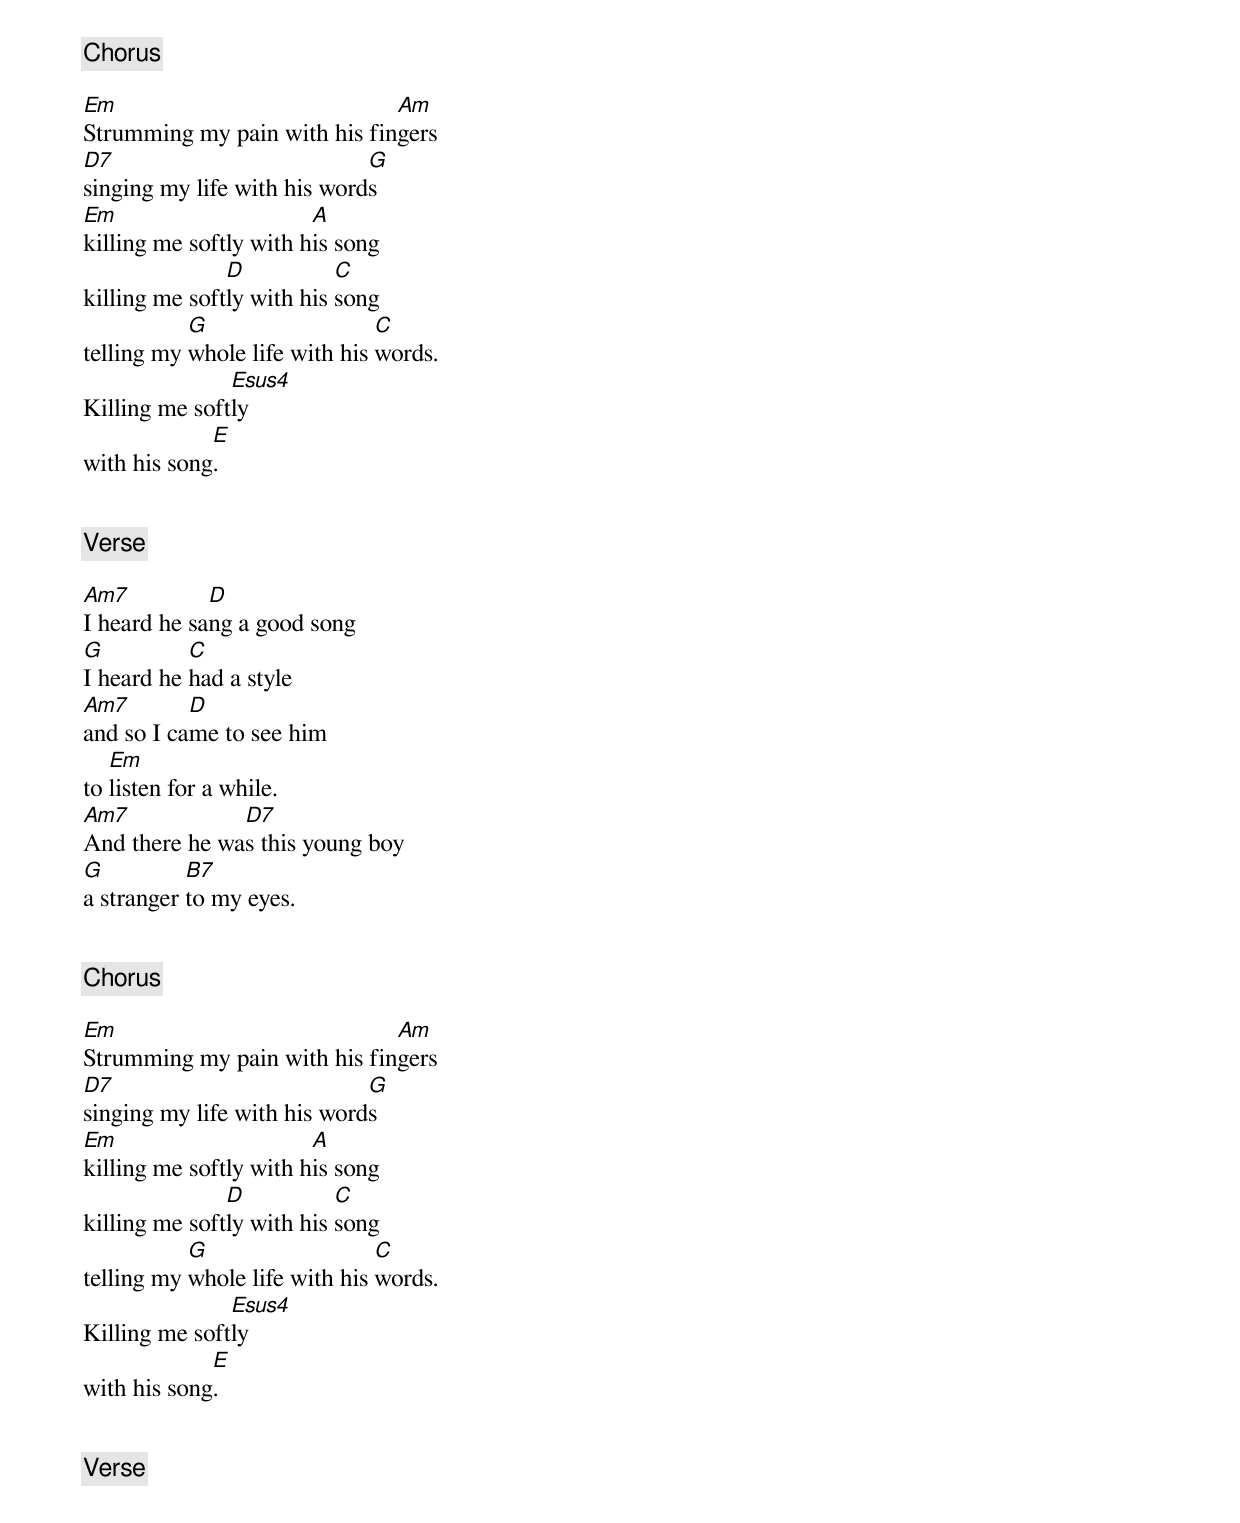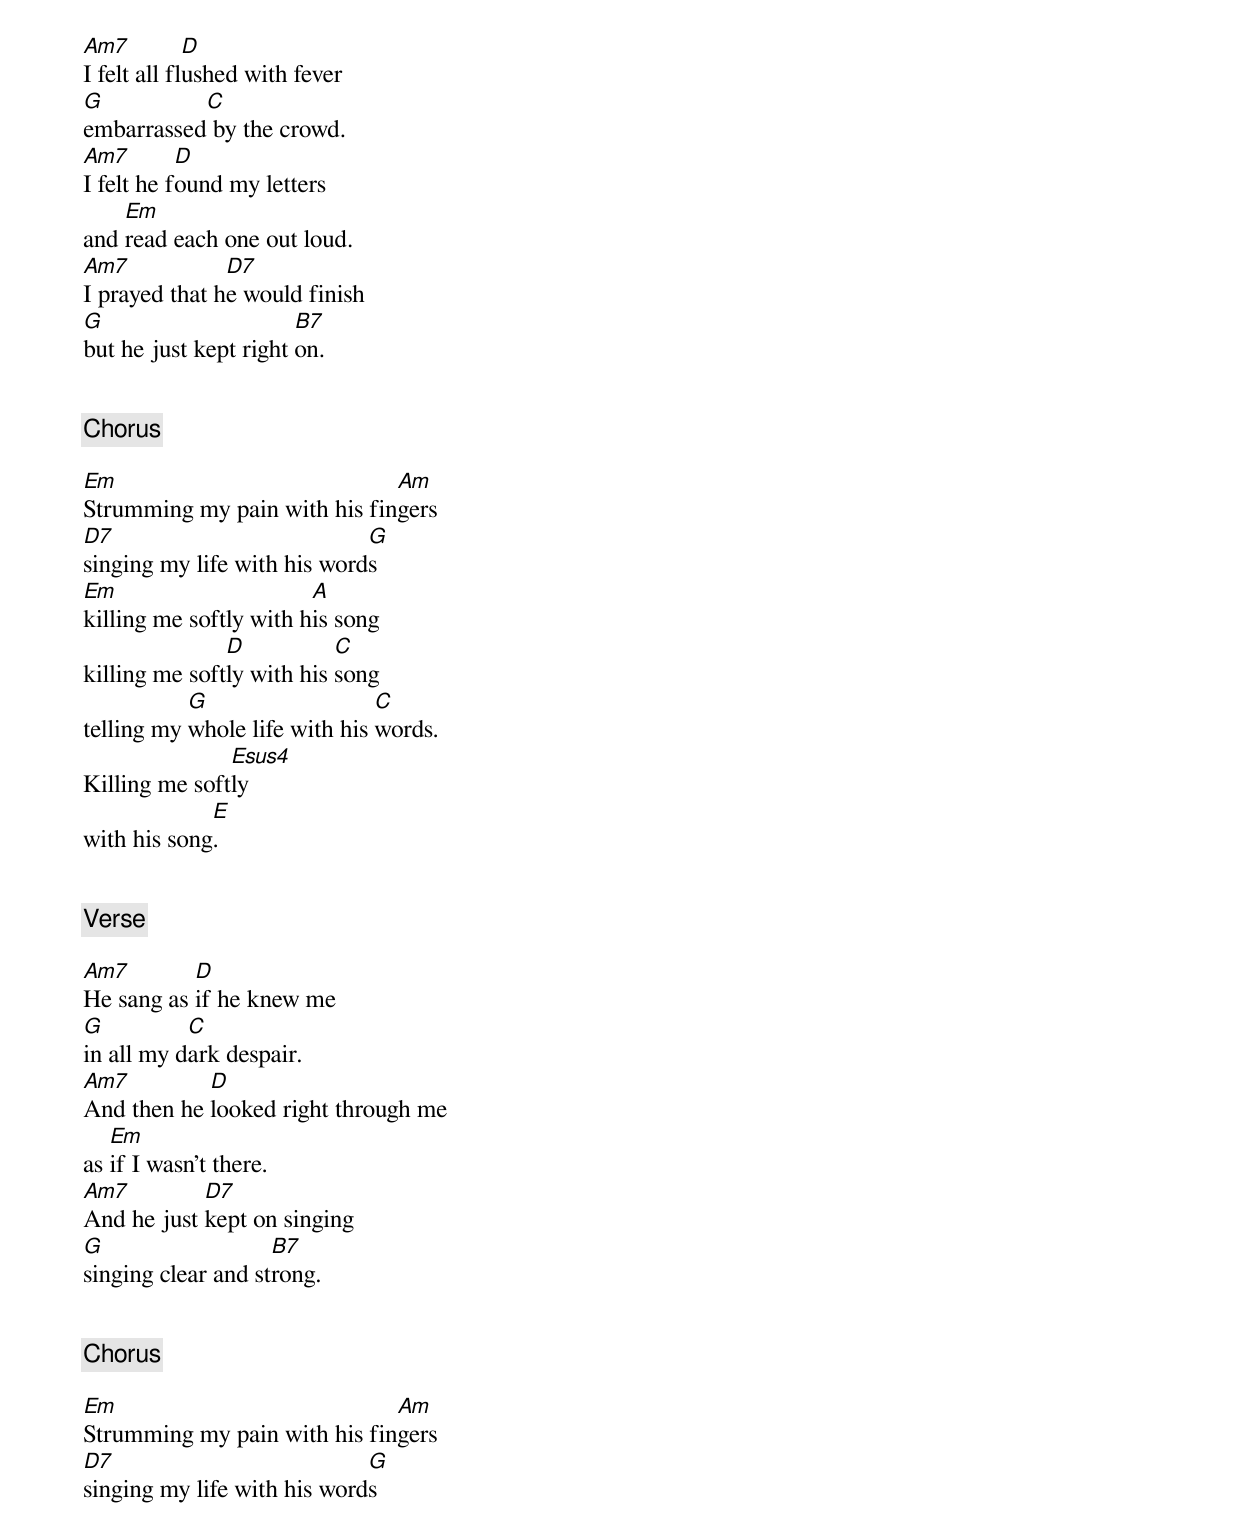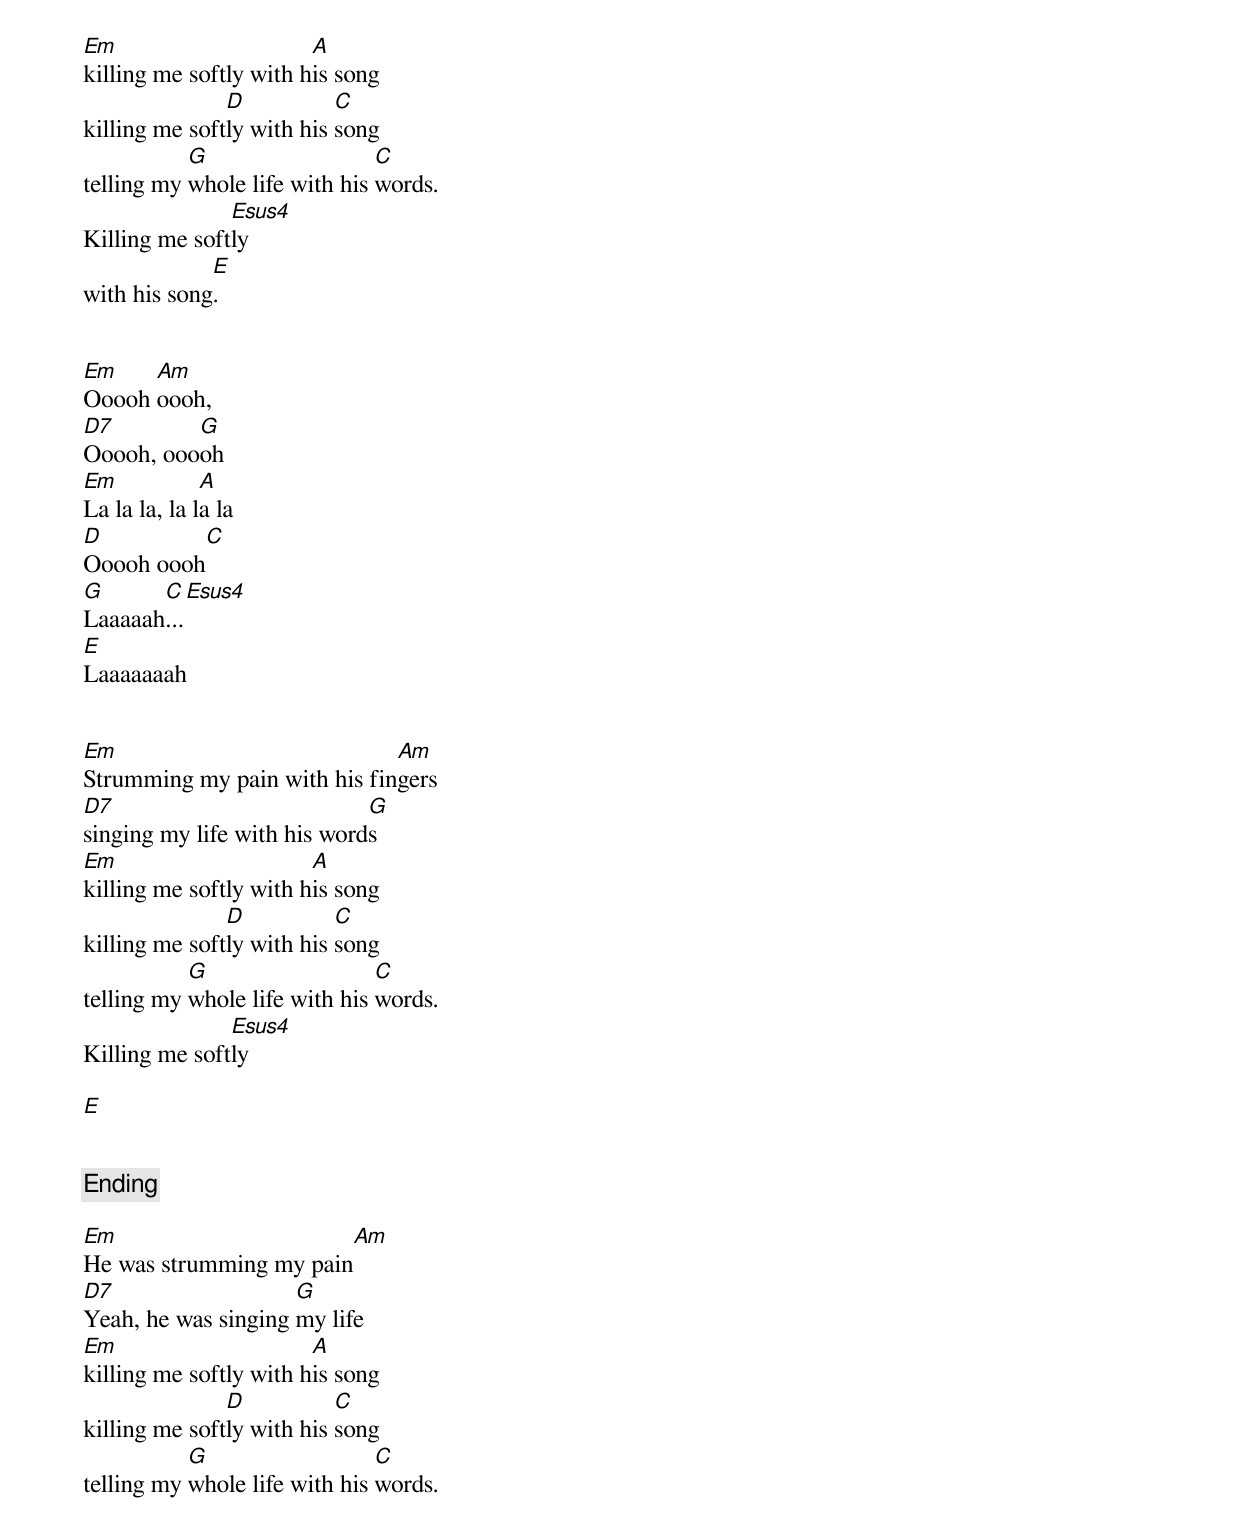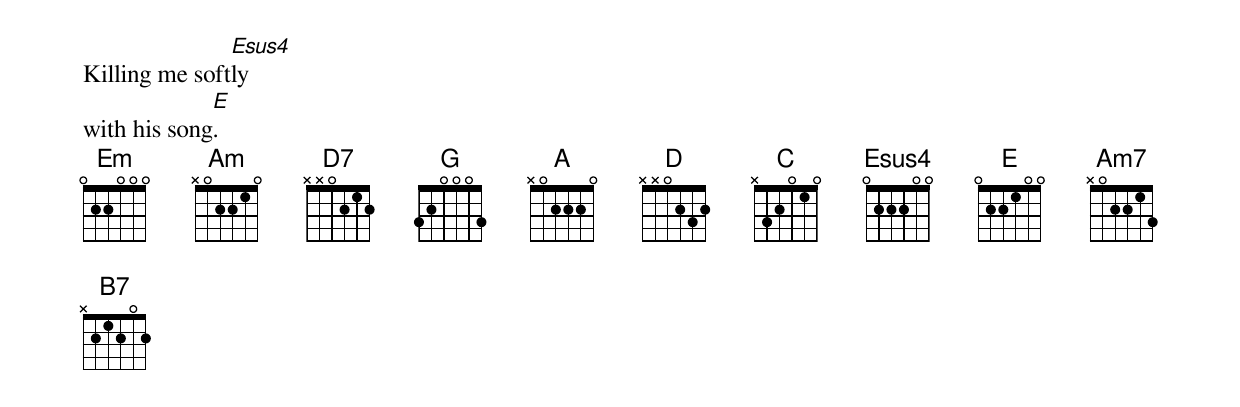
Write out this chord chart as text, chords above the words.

[Chorus]

Em                            Am
Strumming my pain with his fingers
D7                           G
singing my life with his words
Em                      A
killing me softly with his song
               D           C
killing me softly with his song
           G                   C
telling my whole life with his words.
               Esus4
Killing me softly
             E
with his song.


[Verse]

Am7          D
I heard he sang a good song
G          C
I heard he had a style
Am7        D
and so I came to see him
   Em
to listen for a while.
Am7            D7
And there he was this young boy
G          B7
a stranger to my eyes.


[Chorus]

Em                            Am
Strumming my pain with his fingers
D7                           G
singing my life with his words
Em                      A
killing me softly with his song
               D           C
killing me softly with his song
           G                   C
telling my whole life with his words.
               Esus4
Killing me softly
             E
with his song.


[Verse]

Am7          D
I felt all flushed with fever
G          C
embarrassed by the crowd.
Am7        D
I felt he found my letters
    Em
and read each one out loud.
Am7            D7
I prayed that he would finish
G                      B7
but he just kept right on.


[Chorus]

Em                            Am
Strumming my pain with his fingers
D7                           G
singing my life with his words
Em                      A
killing me softly with his song
               D           C
killing me softly with his song
           G                   C
telling my whole life with his words.
               Esus4
Killing me softly
             E
with his song.


[Verse]

Am7        D
He sang as if he knew me
G          C
in all my dark despair.
Am7         D
And then he looked right through me
   Em
as if I wasn't there.
Am7         D7
And he just kept on singing
G                   B7
singing clear and strong.


[Chorus]

Em                            Am
Strumming my pain with his fingers
D7                           G
singing my life with his words
Em                      A
killing me softly with his song
               D           C
killing me softly with his song
           G                   C
telling my whole life with his words.
               Esus4
Killing me softly
             E
with his song.


Em    Am
Ooooh oooh,
D7        G
Ooooh, ooooh
Em            A
La la la, la la la
D         C
Ooooh oooh
G      C       Esus4
Laaaaah...
E
Laaaaaaah


Em                            Am
Strumming my pain with his fingers
D7                           G
singing my life with his words
Em                      A
killing me softly with his song
               D           C
killing me softly with his song
           G                   C
telling my whole life with his words.
               Esus4
Killing me softly

E


[Ending]

Em                       Am
He was strumming my pain
D7                   G
Yeah, he was singing my life
Em                      A
killing me softly with his song
               D           C
killing me softly with his song
           G                   C
telling my whole life with his words.
               Esus4
Killing me softly
             E
with his song.
